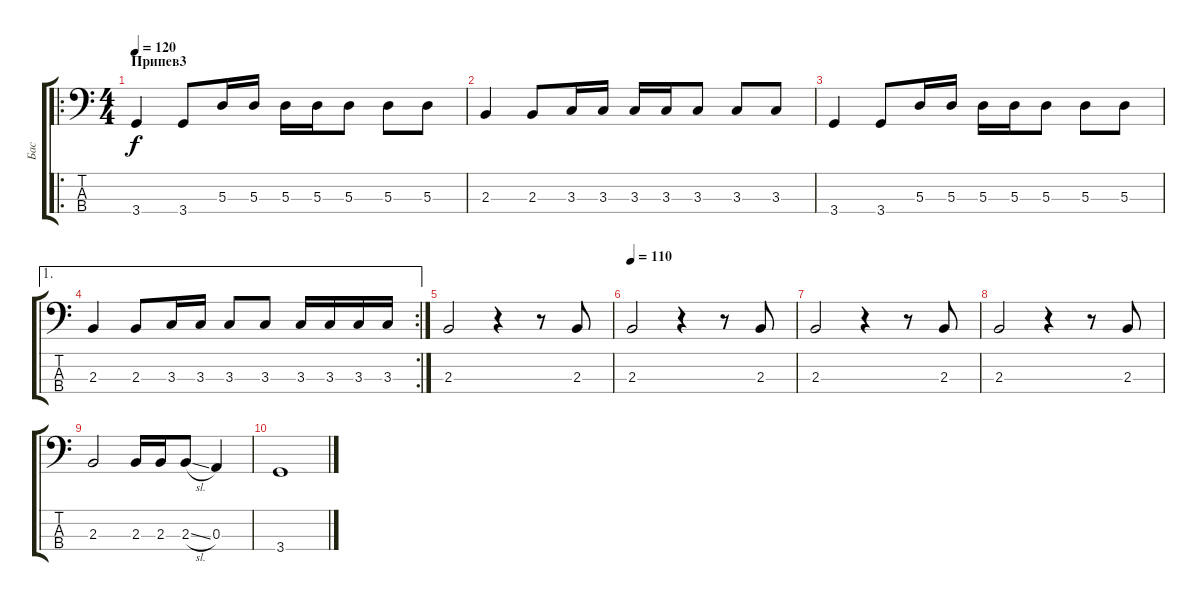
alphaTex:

\track ("Бас" "Бас") {instrument electricbasspick}
\staff {score tabs}
\tuning (G2 D2 A1 E1) {hide}
\ro
\ts (4 4)
\section ("" "Припев3")
\tempo 120
\clef f4
\ks c
3.4.4{dy f} 3.4.8 5.3.16 5.3.16 5.3.16 5.3.16 5.3.8 5.3.8 5.3.8 |
2.3.4 2.3.8 3.3.16 3.3.16 3.3.16 3.3.16 3.3.8 3.3.8 3.3.8 |
3.4.4 3.4.8 5.3.16 5.3.16 5.3.16 5.3.16 5.3.8 5.3.8 5.3.8 |
\ae 1
\rc 2
2.3.4 2.3.8 3.3.16 3.3.16 3.3.8 3.3.8 3.3.16 3.3.16 3.3.16 3.3.16 |
2.3.2 r.4 r.8 2.3.8 |
\tempo 110
2.3.2 r.4 r.8 2.3.8 |
2.3.2 r.4 r.8 2.3.8 |
2.3.2 r.4 r.8 2.3.8 |
2.3.2 2.3.16 2.3.16 2.3{sl}.8 0.3.4 |
3.4.1
